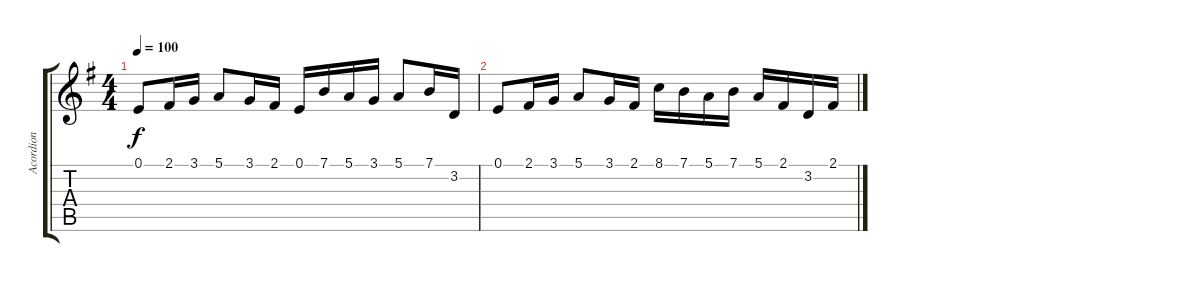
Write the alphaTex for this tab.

\track ("Acordion" "Acordion") {instrument accordion}
\staff {score tabs}
\tuning (E4 B3 G3 D3 A2 E2) {hide}
\ts (4 4)
\tempo 100
\clef g2
\ks g
0.1.8{dy f} 2.1.16 3.1.16 5.1.8 3.1.16 2.1.16 0.1.16 7.1.16 5.1.16 3.1.16 5.1.8 7.1.16 3.2.16 |
0.1.8 2.1.16 3.1.16 5.1.8 3.1.16 2.1.16 8.1.16 7.1.16 5.1.16 7.1.16 5.1.16 2.1.16 3.2.16 2.1.16
